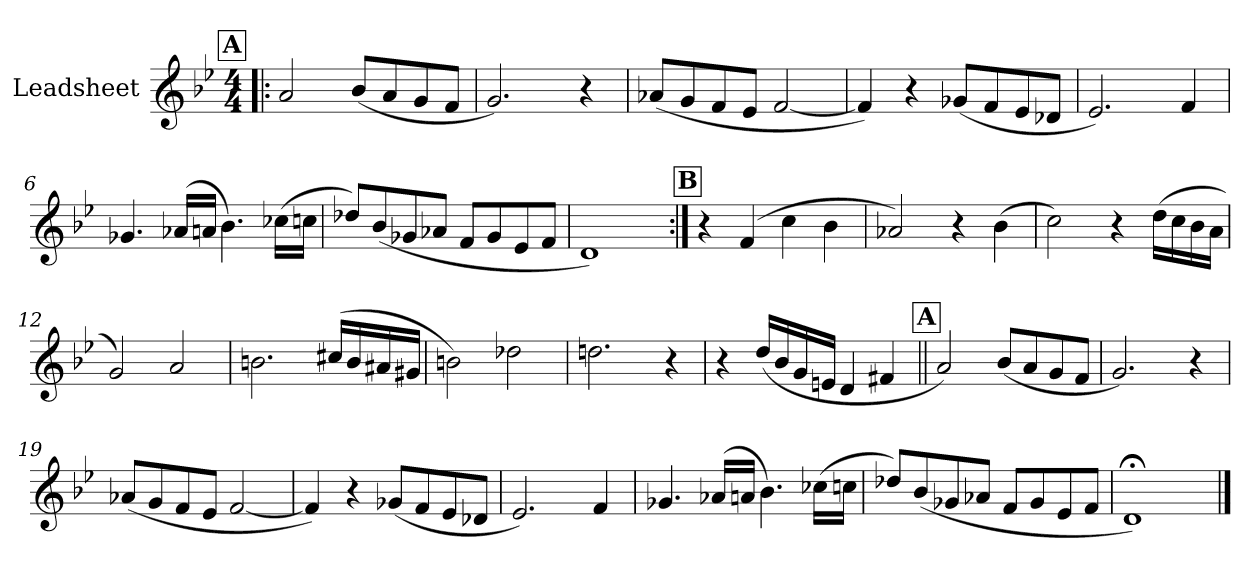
**kern
*part1
*staff1
*I"Leadsheet
!!LO:PB:g=z
*clefG2
*k[b-e-]
*B-:
*M4/4
*MM78
!!LO:REH:place=s1:B:color=#000000:enc=box:fs=14.284:t=A
=1!|:
2ai/
(8b-i/L
8ai/
8gi/
8fi/J
=2
2.gi/)
4r
=3
(8a-Xi/L
8gi/
8fi/
8e-i/J
[2fi/
=4
4fi/])
4r
(8g-Xi/L
8fi/
8e-i/
8d-Xi/J
!!LO:LB:g=z
=5
2.e-i/)
4fi/
=6
4.g-Xi/
(16a-Xi/LL
16ani/JJ
4.b-i\)
(16cc-Xi\LL
16ccni\JJ
=7
8dd-Xi/L)
(8b-i/
8g-Xi/
8a-Xi/J
8fi/L
8g-i/
8e-i/
8fi/J
=8
1di)
!!LO:LB:g=z
!!LO:REH:place=s1:B:color=#000000:enc=box:fs=14.284:t=B
=9:|!
4r
(4fi/
4cci\
4b-i\
=10
2a-Xi/)
4r
(4b-i\
=11
2cci\)
4r
(16ddi\LL
16cci\
16b-i\
16ai\JJ
=12
2gi/)
2ai/
!!LO:LB:g=z
=13
2.bni\
(16cc#Xi/LL
16bi/
16a#Xi/
16g#Xi/JJ
=14
2bni\)
2dd-Xi\
=15
2.ddni\
4r
=16
4r
(16ddi/LL
16b-i/
16gi/
16eni/JJ
4di/
4f#Xi/
!!LO:LB:g=z
!!LO:REH:place=s1:B:color=#000000:enc=box:fs=14.284:t=A
=17||
2ai/)
(8b-i/L
8ai/
8gi/
8fi/J
=18
2.gi/)
4r
=19
(8a-Xi/L
8gi/
8fi/
8e-i/J
[2fi/
=20
4fi/])
4r
(8g-Xi/L
8fi/
8e-i/
8d-Xi/J
!!LO:LB:g=z
=21
2.e-i/)
4fi/
=22
4.g-Xi/
(16a-Xi/LL
16ani/JJ
4.b-i\)
(16cc-Xi\LL
16ccni\JJ
=23
8dd-Xi/L)
(8b-i/
8g-Xi/
8a-Xi/J
8fi/L
8g-i/
8e-i/
8fi/J
=24
1d;i)
==
*-
